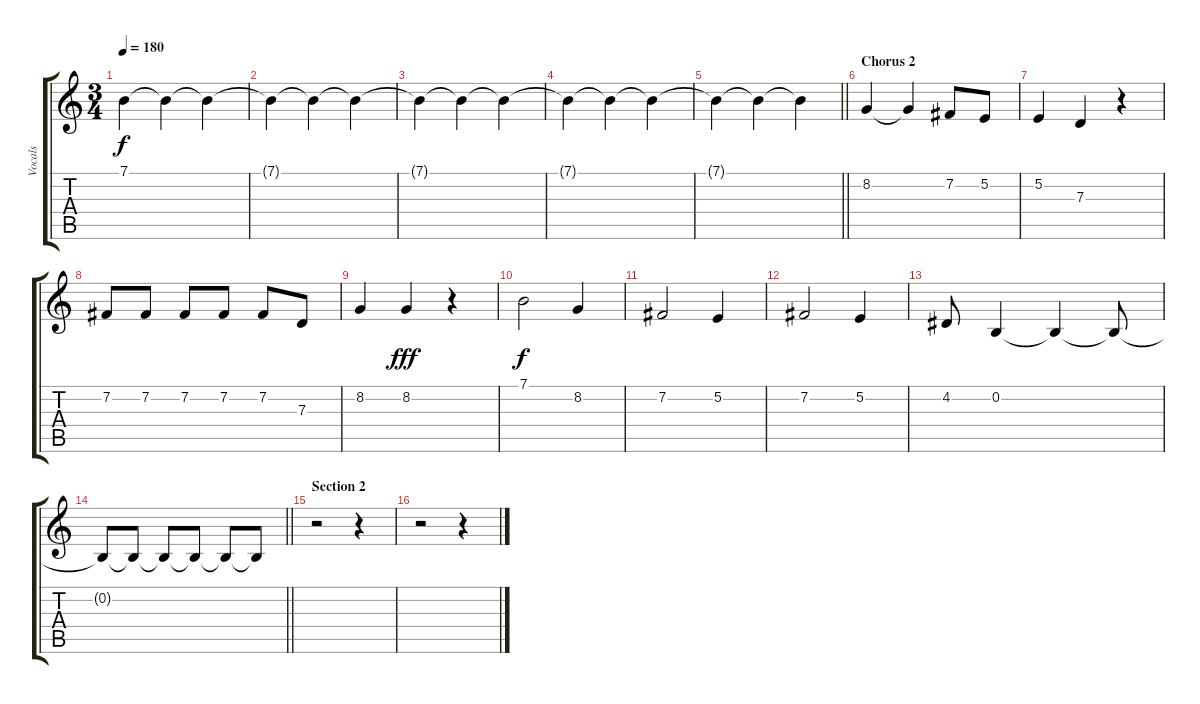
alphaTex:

\track ("Vocals" "Vocals") {instrument violin}
\staff {score tabs}
\tuning (E4 B3 G3 D3 A2 E2) {hide}
\ts (3 4)
\tempo 180
\clef g2
\ks c
7.1{t}.4{dy f} 7.1{t}.4 7.1{t}.4 |
7.1{t}.4 7.1{t}.4 7.1{t}.4 |
7.1{t}.4 7.1{t}.4 7.1{t}.4 |
7.1{t}.4 7.1{t}.4 7.1{t}.4 |
\barLineRight lightlight
7.1{t}.4 7.1{t}.4 7.1{t}.4 |
\section ("" "Chorus 2")
8.2.4{volume 16} 8.2{t}.4 7.2.8 5.2.8 |
5.2.4 7.3.4 r.4 |
7.2.8 7.2.8 7.2.8 7.2.8 7.2.8 7.3.8 |
8.2.4 8.2.4{dy fff} r.4 |
7.1.2{dy f} 8.2.4 |
7.2.2 5.2.4 |
7.2.2 5.2.4 |
4.2.8 0.2.4 0.2{t}.4 0.2{t}.8 |
\barLineRight lightlight
0.2{t}.8 0.2{t}.8 0.2{t}.8 0.2{t}.8 0.2{t}.8 0.2{t}.8 |
\section ("" "Section 2")
r.2 r.4 |
r.2 r.4
